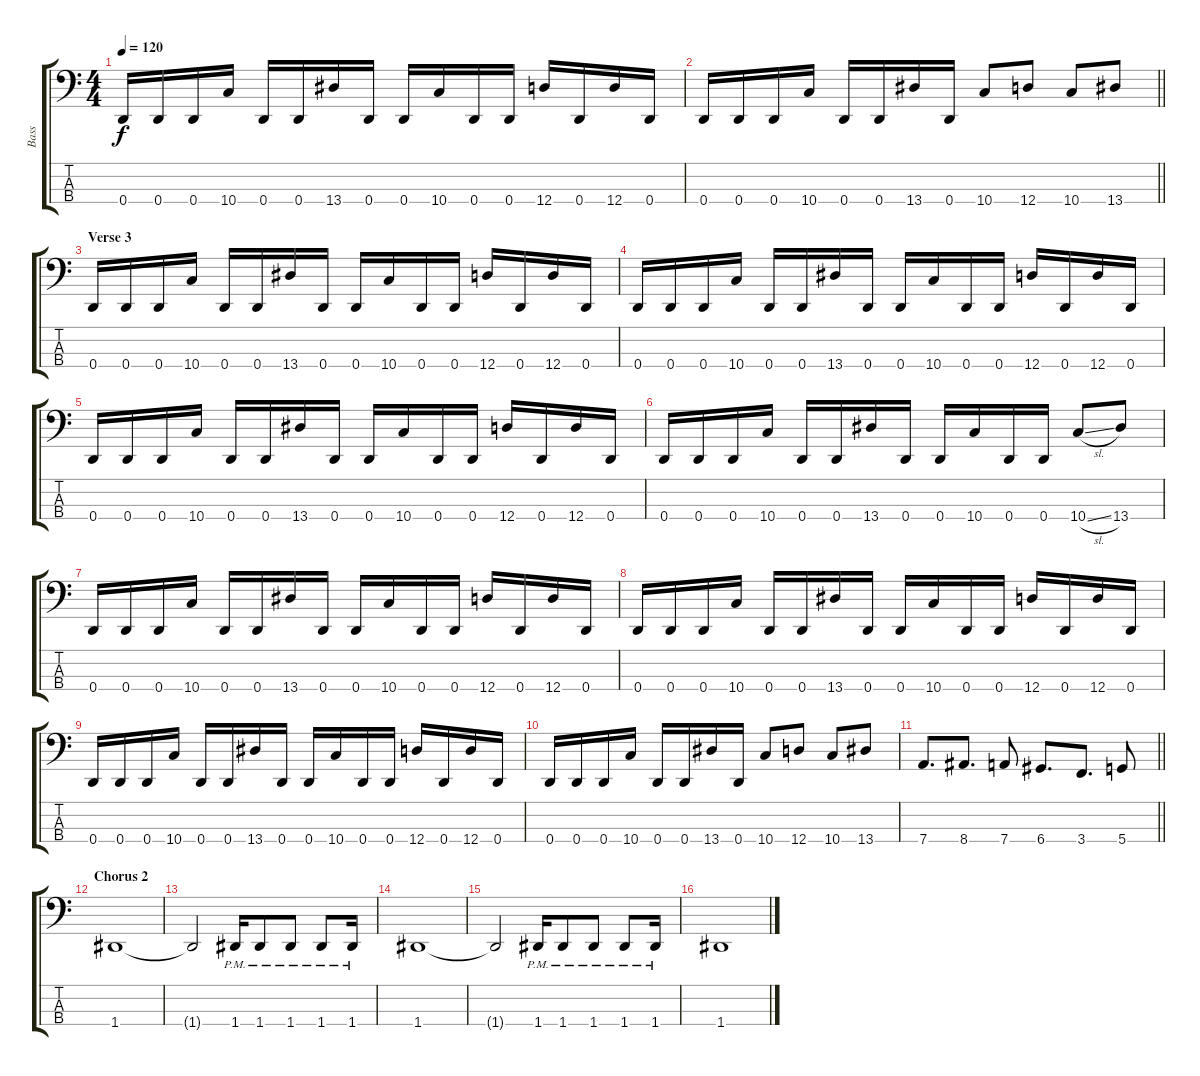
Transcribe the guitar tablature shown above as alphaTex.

\track ("Bass" "Bass") {instrument electricbassfinger}
\staff {score tabs}
\tuning (F2 C2 G1 D1) {hide}
\ts (4 4)
\tempo 120
\clef f4
\ks c
0.4.16{dy f} 0.4.16 0.4.16 10.4.16 0.4.16 0.4.16 13.4.16 0.4.16 0.4.16 10.4.16 0.4.16 0.4.16 12.4.16 0.4.16 12.4.16 0.4.16 |
\barLineRight lightlight
0.4.16 0.4.16 0.4.16 10.4.16 0.4.16 0.4.16 13.4.16 0.4.16 10.4.8 12.4.8 10.4.8 13.4.8 |
\section ("" "Verse 3")
0.4.16 0.4.16 0.4.16 10.4.16 0.4.16 0.4.16 13.4.16 0.4.16 0.4.16 10.4.16 0.4.16 0.4.16 12.4.16 0.4.16 12.4.16 0.4.16 |
0.4.16 0.4.16 0.4.16 10.4.16 0.4.16 0.4.16 13.4.16 0.4.16 0.4.16 10.4.16 0.4.16 0.4.16 12.4.16 0.4.16 12.4.16 0.4.16 |
0.4.16 0.4.16 0.4.16 10.4.16 0.4.16 0.4.16 13.4.16 0.4.16 0.4.16 10.4.16 0.4.16 0.4.16 12.4.16 0.4.16 12.4.16 0.4.16 |
0.4.16 0.4.16 0.4.16 10.4.16 0.4.16 0.4.16 13.4.16 0.4.16 0.4.16 10.4.16 0.4.16 0.4.16 10.4{sl}.8 13.4.8 |
0.4.16 0.4.16 0.4.16 10.4.16 0.4.16 0.4.16 13.4.16 0.4.16 0.4.16 10.4.16 0.4.16 0.4.16 12.4.16 0.4.16 12.4.16 0.4.16 |
0.4.16 0.4.16 0.4.16 10.4.16 0.4.16 0.4.16 13.4.16 0.4.16 0.4.16 10.4.16 0.4.16 0.4.16 12.4.16 0.4.16 12.4.16 0.4.16 |
0.4.16 0.4.16 0.4.16 10.4.16 0.4.16 0.4.16 13.4.16 0.4.16 0.4.16 10.4.16 0.4.16 0.4.16 12.4.16 0.4.16 12.4.16 0.4.16 |
0.4.16 0.4.16 0.4.16 10.4.16 0.4.16 0.4.16 13.4.16 0.4.16 10.4.8 12.4.8 10.4.8 13.4.8 |
\barLineRight lightlight
7.4.8{d} 8.4.8{d} 7.4.8 6.4.8{d} 3.4.8{d} 5.4.8 |
\section ("" "Chorus 2")
1.4.1 |
1.4{t}.2 1.4{pm}.16 1.4{pm}.8 1.4{pm}.8 1.4{pm}.8 1.4{pm}.16 |
1.4.1 |
1.4{t}.2 1.4{pm}.16 1.4{pm}.8 1.4{pm}.8 1.4{pm}.8 1.4{pm}.16 |
1.4.1
